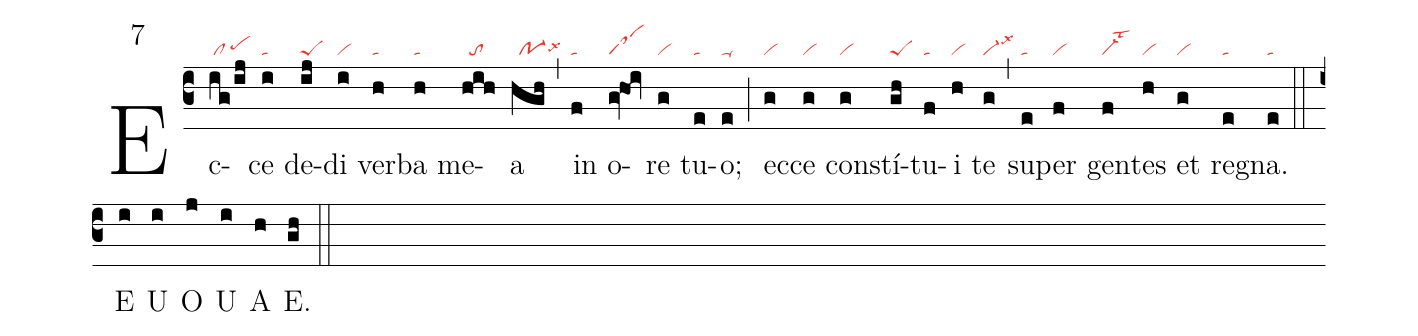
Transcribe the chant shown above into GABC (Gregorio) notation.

mode: 7;
nabc-lines:1;
%%
(c3)Ec(ig/ij|/cl/pehh)ce(i|ta) de(ij|peS)di(i|vi) ver(h|ta)ba(h|ta) me(hih|//to)a(hgh|//po-1lsx6) (,) in(f|ta) o(gv!hoi|saM)re(g|vi) tu(e|ta)o;(e|ta-) (;) ec(g|vi)ce(g|vi) con(g|vi)stí(gh|peS)tu(f|ta)i(h|vi) te(g|vi-lsx3) (,) su(e|ta)per(f|vi) gen(f|vi-lst3)tes(h|vi) et(g|vi) re(e|ta)gna.(e|ta) (::)
E(i) U(i) O(j) U(i) A(h) E.(gh) (::)
